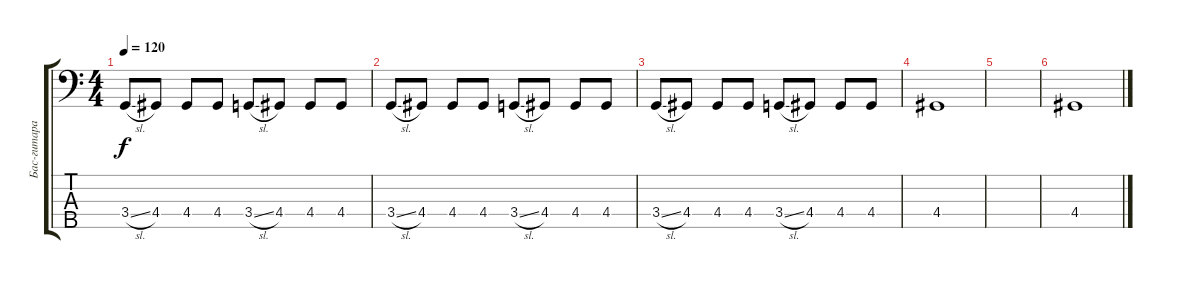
\track ("Бас-гитара" "Бас-гитара") {instrument electricbassfinger}
\staff {score tabs}
\tuning (G2 D2 A1 E1 B0) {hide}
\ts (4 4)
\tempo 120
\clef f4
\ks c
3.4{sl}.8{dy f} 4.4.8 4.4.8 4.4.8 3.4{sl}.8 4.4.8 4.4.8 4.4.8 |
3.4{sl}.8 4.4.8 4.4.8 4.4.8 3.4{sl}.8 4.4.8 4.4.8 4.4.8 |
3.4{sl}.8 4.4.8 4.4.8 4.4.8 3.4{sl}.8 4.4.8 4.4.8 4.4.8 |
4.4.1 |
|
4.4.1
